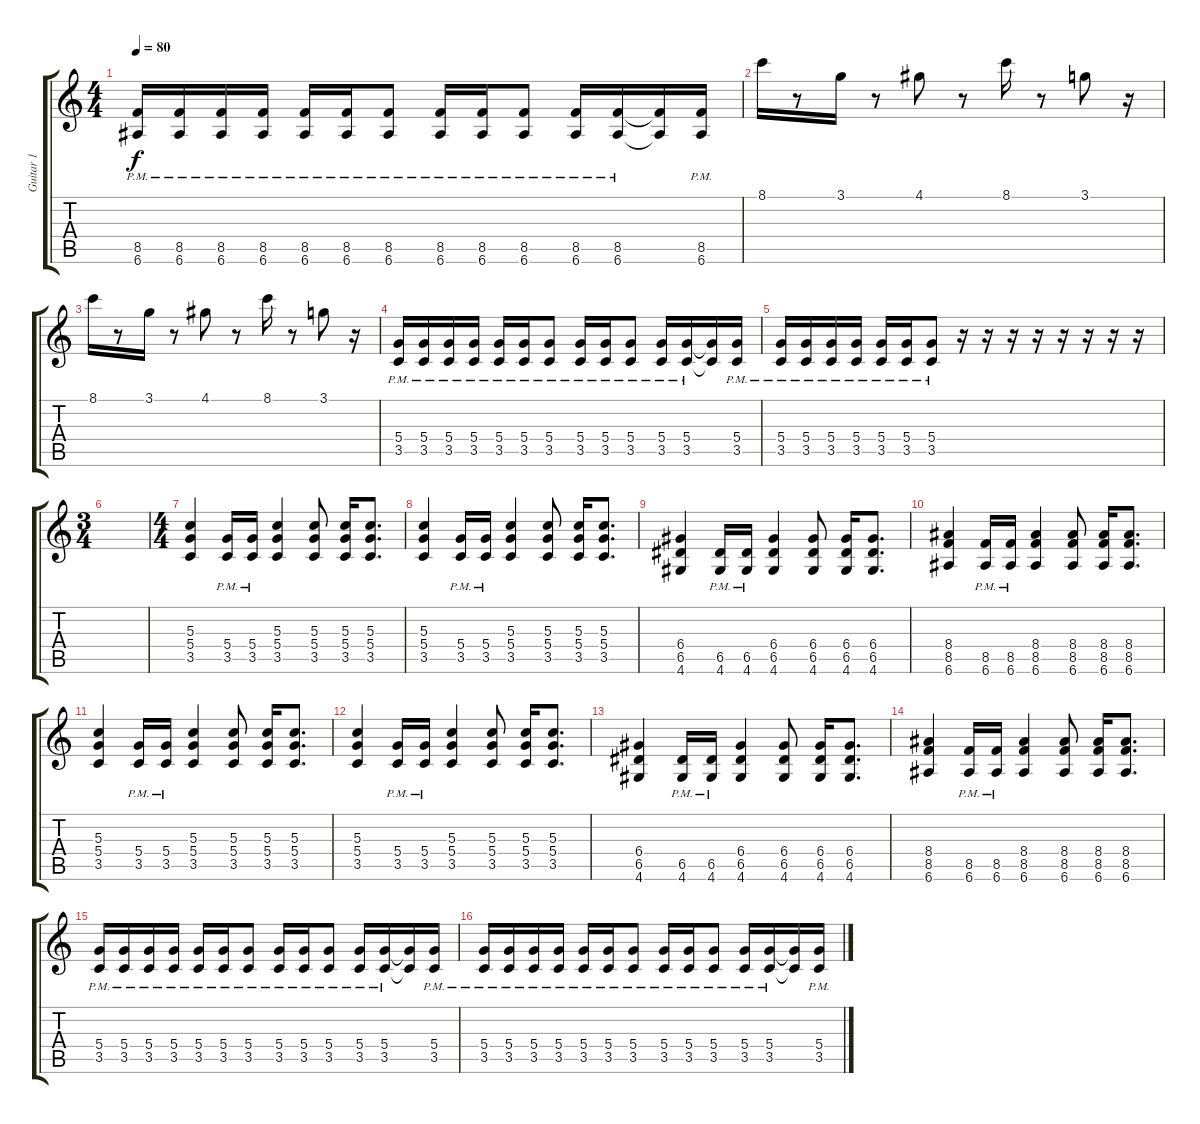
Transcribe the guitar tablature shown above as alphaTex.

\track ("Guitar 1" "Guitar 1") {instrument distortionguitar}
\staff {score tabs}
\tuning (E4 B3 G3 D3 A2 E2) {hide}
\ts (4 4)
\tempo 80
\clef g2
\ks c
(8.5{pm} 6.6{pm}).16{dy f} (8.5{pm} 6.6{pm}).16 (8.5{pm} 6.6{pm}).16 (8.5{pm} 6.6{pm}).16 (8.5{pm} 6.6{pm}).16 (8.5{pm} 6.6{pm}).16 (8.5{pm} 6.6{pm}).8 (8.5{pm} 6.6{pm}).16 (8.5{pm} 6.6{pm}).16 (8.5{pm} 6.6{pm}).8 (8.5{pm} 6.6{pm}).16 (8.5{pm} 6.6{pm}).16 (8.5{t} 6.6{t}).16 (8.5{pm} 6.6{pm}).16 |
8.1.16 r.8 3.1.16 r.8 4.1.8 r.8 8.1.16 r.8 3.1.8 r.16 |
8.1.16 r.8 3.1.16 r.8 4.1.8 r.8 8.1.16 r.8 3.1.8 r.16 |
(5.4{pm} 3.5{pm}).16 (5.4{pm} 3.5{pm}).16 (5.4{pm} 3.5{pm}).16 (5.4{pm} 3.5{pm}).16 (5.4{pm} 3.5{pm}).16 (5.4{pm} 3.5{pm}).16 (5.4{pm} 3.5{pm}).8 (5.4{pm} 3.5{pm}).16 (5.4{pm} 3.5{pm}).16 (5.4{pm} 3.5{pm}).8 (5.4{pm} 3.5{pm}).16 (5.4{pm} 3.5{pm}).16 (5.4{t} 3.5{t}).16 (5.4{pm} 3.5{pm}).16 |
(5.4{pm} 3.5{pm}).16 (5.4{pm} 3.5{pm}).16 (5.4{pm} 3.5{pm}).16 (5.4{pm} 3.5{pm}).16 (5.4{pm} 3.5{pm}).16 (5.4{pm} 3.5{pm}).16 (5.4{pm} 3.5{pm}).8 r.16 r.16 r.16 r.16 r.16 r.16 r.16 r.16 |
\ts (3 4)
|
\ts (4 4)
(5.3 5.4 3.5).4 (5.4{pm} 3.5{pm}).16 (5.4{pm} 3.5{pm}).16 (5.3 5.4 3.5).4 (5.3 5.4 3.5).8 (5.3 5.4 3.5).16 (5.3 5.4 3.5).8{d} |
(5.3 5.4 3.5).4 (5.4{pm} 3.5{pm}).16 (5.4{pm} 3.5{pm}).16 (5.3 5.4 3.5).4 (5.3 5.4 3.5).8 (5.3 5.4 3.5).16 (5.3 5.4 3.5).8{d} |
(6.4 6.5 4.6).4 (6.5{pm} 4.6{pm}).16 (6.5{pm} 4.6{pm}).16 (6.4 6.5 4.6).4 (6.4 6.5 4.6).8 (6.4 6.5 4.6).16 (6.4 6.5 4.6).8{d} |
(8.4 8.5 6.6).4 (8.5{pm} 6.6{pm}).16 (8.5{pm} 6.6{pm}).16 (8.4 8.5 6.6).4 (8.4 8.5 6.6).8 (8.4 8.5 6.6).16 (8.4 8.5 6.6).8{d} |
(5.3 5.4 3.5).4 (5.4{pm} 3.5{pm}).16 (5.4{pm} 3.5{pm}).16 (5.3 5.4 3.5).4 (5.3 5.4 3.5).8 (5.3 5.4 3.5).16 (5.3 5.4 3.5).8{d} |
(5.3 5.4 3.5).4 (5.4{pm} 3.5{pm}).16 (5.4{pm} 3.5{pm}).16 (5.3 5.4 3.5).4 (5.3 5.4 3.5).8 (5.3 5.4 3.5).16 (5.3 5.4 3.5).8{d} |
(6.4 6.5 4.6).4 (6.5{pm} 4.6{pm}).16 (6.5{pm} 4.6{pm}).16 (6.4 6.5 4.6).4 (6.4 6.5 4.6).8 (6.4 6.5 4.6).16 (6.4 6.5 4.6).8{d} |
(8.4 8.5 6.6).4 (8.5{pm} 6.6{pm}).16 (8.5{pm} 6.6{pm}).16 (8.4 8.5 6.6).4 (8.4 8.5 6.6).8 (8.4 8.5 6.6).16 (8.4 8.5 6.6).8{d} |
(5.4{pm} 3.5{pm}).16 (5.4{pm} 3.5{pm}).16 (5.4{pm} 3.5{pm}).16 (5.4{pm} 3.5{pm}).16 (5.4{pm} 3.5{pm}).16 (5.4{pm} 3.5{pm}).16 (5.4{pm} 3.5{pm}).8 (5.4{pm} 3.5{pm}).16 (5.4{pm} 3.5{pm}).16 (5.4{pm} 3.5{pm}).8 (5.4{pm} 3.5{pm}).16 (5.4{pm} 3.5{pm}).16 (5.4{t} 3.5{t}).16 (5.4{pm} 3.5{pm}).16 |
(5.4{pm} 3.5{pm}).16 (5.4{pm} 3.5{pm}).16 (5.4{pm} 3.5{pm}).16 (5.4{pm} 3.5{pm}).16 (5.4{pm} 3.5{pm}).16 (5.4{pm} 3.5{pm}).16 (5.4{pm} 3.5{pm}).8 (5.4{pm} 3.5{pm}).16 (5.4{pm} 3.5{pm}).16 (5.4{pm} 3.5{pm}).8 (5.4{pm} 3.5{pm}).16 (5.4{pm} 3.5{pm}).16 (5.4{t} 3.5{t}).16 (5.4{pm} 3.5{pm}).16
